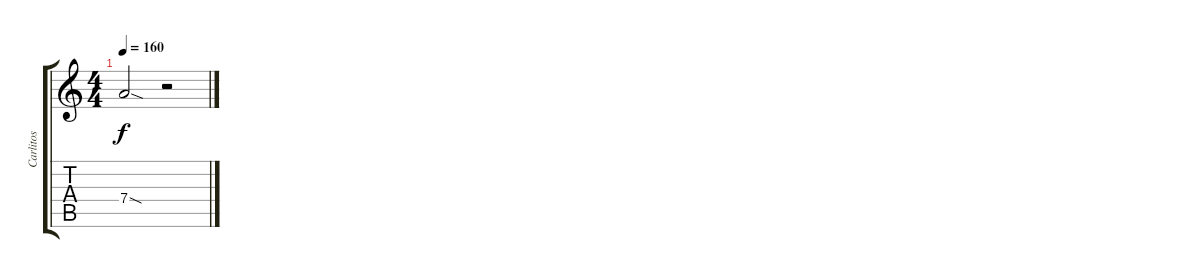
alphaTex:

\track ("Carlitos" "Carlitos") {instrument distortionguitar}
\staff {score tabs}
\tuning (E4 B3 G3 D3 A2 E2) {hide}
\ts (4 4)
\tempo 160
\clef g2
\ks c
7.4{sod}.2{dy f} r.2
